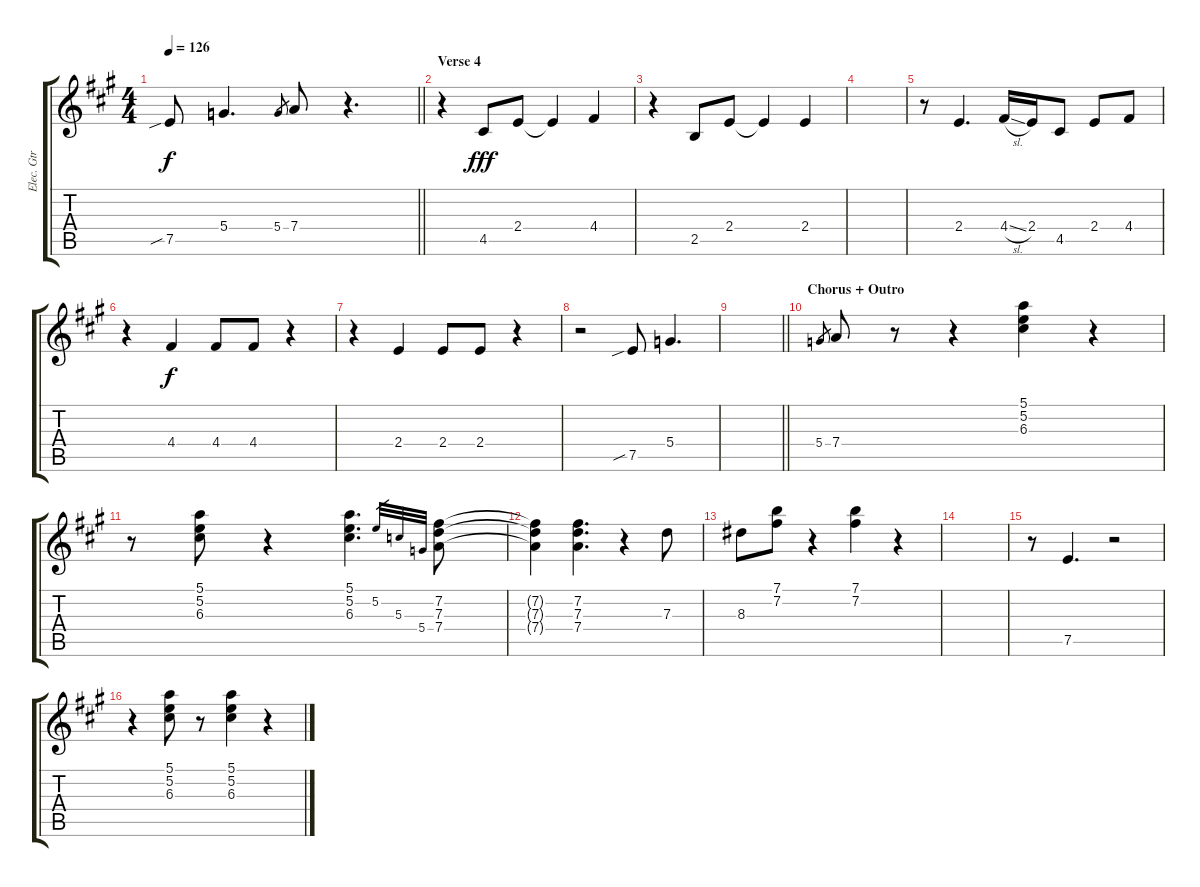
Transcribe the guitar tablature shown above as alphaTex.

\track ("Elec. Gtr" "Elec. Gtr") {instrument electricguitarjazz}
\staff {score tabs}
\tuning (E4 B3 G3 D3 A2 E2) {hide}
\ts (4 4)
\tempo 126
\clef g2
\barLineRight lightlight
\ks a
7.5{sib}.8{dy f} 5.4.4{d} 5.4.8{gr} 7.4.8 r.4{d} |
\section ("" "Verse 4")
r.4 4.5.8{dy fff} 2.4.8 2.4{t}.4 4.4.4 |
r.4 2.5.8 2.4.8 2.4{t}.4 2.4.4 |
|
r.8 2.4.4{d} 4.4{sl}.16 2.4.16 4.5.8 2.4.8 4.4.8 |
r.4 4.4.4{dy f} 4.4.8 4.4.8 r.4 |
r.4 2.4.4 2.4.8 2.4.8 r.4 |
r.2 7.5{sib}.8 5.4.4{d} |
\barLineRight lightlight
|
\section ("" "Chorus + Outro")
5.4.8{gr} 7.4.8 r.8 r.4 (5.1 5.2 6.3).4 r.4 |
r.8 (5.1 5.2 6.3).8 r.4 (5.1 5.2 6.3).4{d} 5.2.32{gr} 5.3.32{gr} 5.4.32{gr} (7.2 7.3 7.4).8 |
(7.2{t} 7.3{t} 7.4{t}).4 (7.2 7.3 7.4).4{d} r.4 7.3.8 |
8.3.8 (7.1 7.2).8 r.4 (7.1 7.2).4 r.4 |
|
r.8 7.5.4{d} r.2 |
r.4 (5.1 5.2 6.3).8 r.8 (5.1 5.2 6.3).4 r.4
